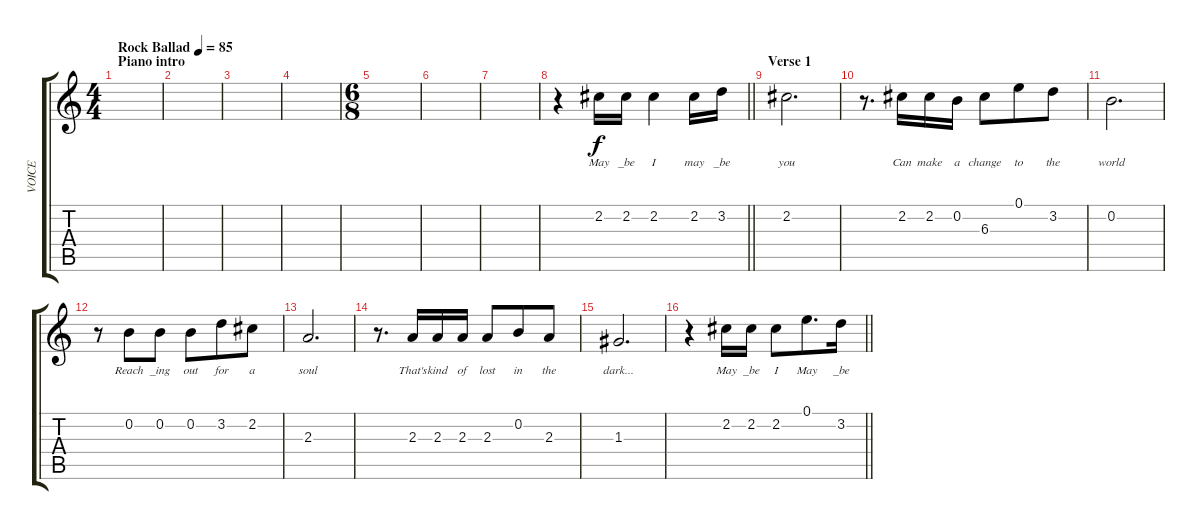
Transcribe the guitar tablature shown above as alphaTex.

\track ("VOICE" "VOICE") {instrument electricguitarjazz}
\staff {score tabs}
\tuning (E4 B3 G3 D3 A2 E2) {hide}
\ts (4 4)
\section ("" "Piano intro")
\tempo (85 "Rock Ballad")
\clef g2
\ks c
|
|
|
|
\ts (6 8)
|
|
|
\barLineRight lightlight
r.4 2.2.16{lyrics (0 "May") lyrics (1 "") lyrics (2 "") lyrics (3 "") lyrics (4 "")} 2.2.16{lyrics (0 "_be") lyrics (1 "") lyrics (2 "") lyrics (3 "") lyrics (4 "")} 2.2.4{lyrics (0 "I") lyrics (1 "") lyrics (2 "") lyrics (3 "") lyrics (4 "")} 2.2.16{lyrics (0 "may") lyrics (1 "") lyrics (2 "") lyrics (3 "") lyrics (4 "")} 3.2.16{lyrics (0 "_be") lyrics (1 "") lyrics (2 "") lyrics (3 "") lyrics (4 "")} |
\section ("" "Verse 1")
2.2.2{d lyrics (0 "you") lyrics (1 "") lyrics (2 "") lyrics (3 "") lyrics (4 "")} |
r.8{d} 2.2.16{lyrics (0 "Can") lyrics (1 "") lyrics (2 "") lyrics (3 "") lyrics (4 "")} 2.2.16{lyrics (0 "make") lyrics (1 "") lyrics (2 "") lyrics (3 "") lyrics (4 "")} 0.2.16{lyrics (0 "a") lyrics (1 "") lyrics (2 "") lyrics (3 "") lyrics (4 "")} 6.3.8{lyrics (0 "change") lyrics (1 "") lyrics (2 "") lyrics (3 "") lyrics (4 "")} 0.1.8{lyrics (0 "to") lyrics (1 "") lyrics (2 "") lyrics (3 "") lyrics (4 "")} 3.2.8{lyrics (0 "the") lyrics (1 "") lyrics (2 "") lyrics (3 "") lyrics (4 "")} |
0.2.2{d lyrics (0 "world") lyrics (1 "") lyrics (2 "") lyrics (3 "") lyrics (4 "")} |
r.8 0.2.8{lyrics (0 "Reach") lyrics (1 "") lyrics (2 "") lyrics (3 "") lyrics (4 "")} 0.2.8{lyrics (0 "_ing") lyrics (1 "") lyrics (2 "") lyrics (3 "") lyrics (4 "")} 0.2.8{lyrics (0 "out") lyrics (1 "") lyrics (2 "") lyrics (3 "") lyrics (4 "")} 3.2.8{lyrics (0 "for") lyrics (1 "") lyrics (2 "") lyrics (3 "") lyrics (4 "")} 2.2.8{lyrics (0 "a") lyrics (1 "") lyrics (2 "") lyrics (3 "") lyrics (4 "")} |
2.3.2{d lyrics (0 "soul") lyrics (1 "") lyrics (2 "") lyrics (3 "") lyrics (4 "")} |
r.8{d} 2.3.16{lyrics (0 "That's") lyrics (1 "") lyrics (2 "") lyrics (3 "") lyrics (4 "")} 2.3.16{lyrics (0 "kind") lyrics (1 "") lyrics (2 "") lyrics (3 "") lyrics (4 "")} 2.3.16{lyrics (0 "of") lyrics (1 "") lyrics (2 "") lyrics (3 "") lyrics (4 "")} 2.3.8{lyrics (0 "lost") lyrics (1 "") lyrics (2 "") lyrics (3 "") lyrics (4 "")} 0.2.8{lyrics (0 "in") lyrics (1 "") lyrics (2 "") lyrics (3 "") lyrics (4 "")} 2.3.8{lyrics (0 "the") lyrics (1 "") lyrics (2 "") lyrics (3 "") lyrics (4 "")} |
1.3.2{d lyrics (0 "dark...") lyrics (1 "") lyrics (2 "") lyrics (3 "") lyrics (4 "")} |
\barLineRight lightlight
r.4 2.2.16{lyrics (0 "May") lyrics (1 "") lyrics (2 "") lyrics (3 "") lyrics (4 "")} 2.2.16{lyrics (0 "_be") lyrics (1 "") lyrics (2 "") lyrics (3 "") lyrics (4 "")} 2.2.8{lyrics (0 "I") lyrics (1 "") lyrics (2 "") lyrics (3 "") lyrics (4 "")} 0.1.8{d lyrics (0 "May") lyrics (1 "") lyrics (2 "") lyrics (3 "") lyrics (4 "")} 3.2.16{lyrics (0 "_be") lyrics (1 "") lyrics (2 "") lyrics (3 "") lyrics (4 "")}
